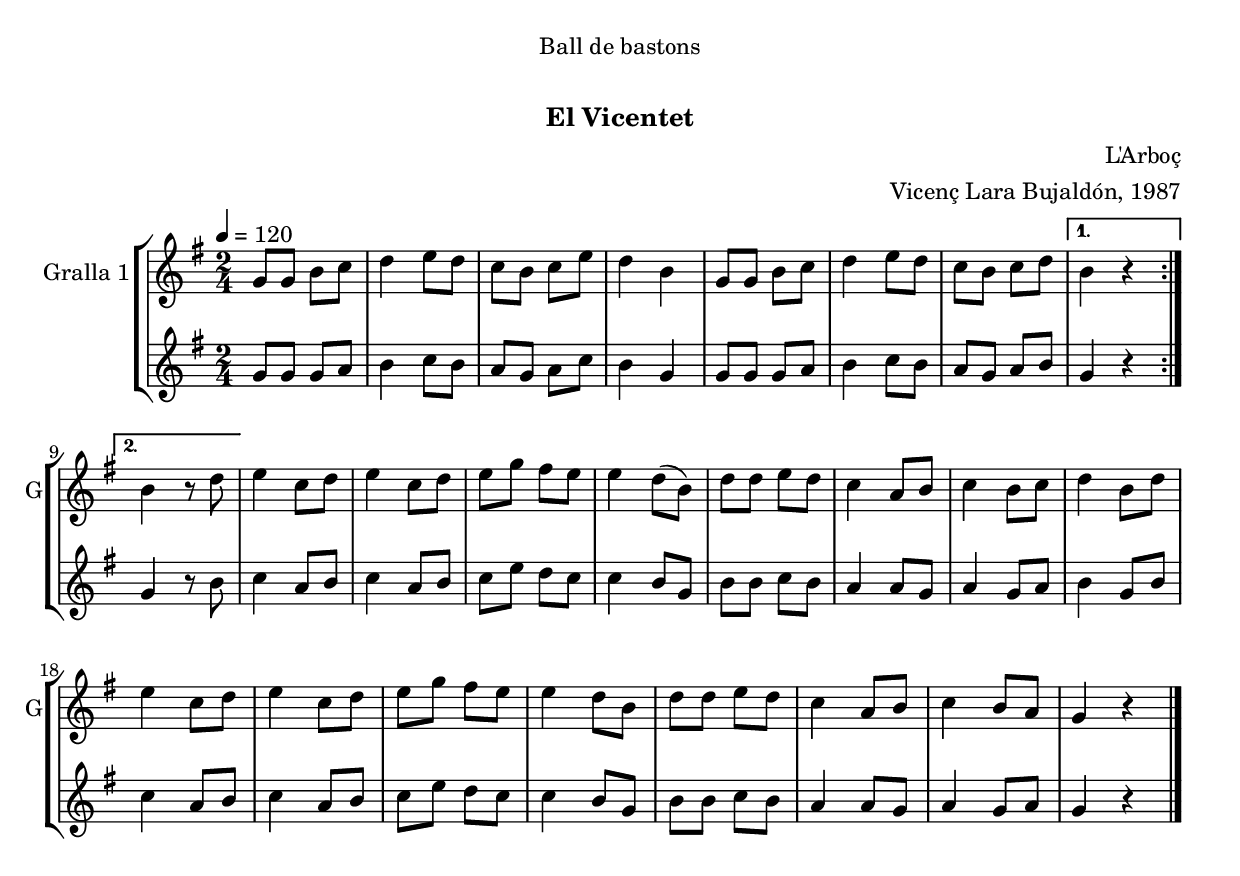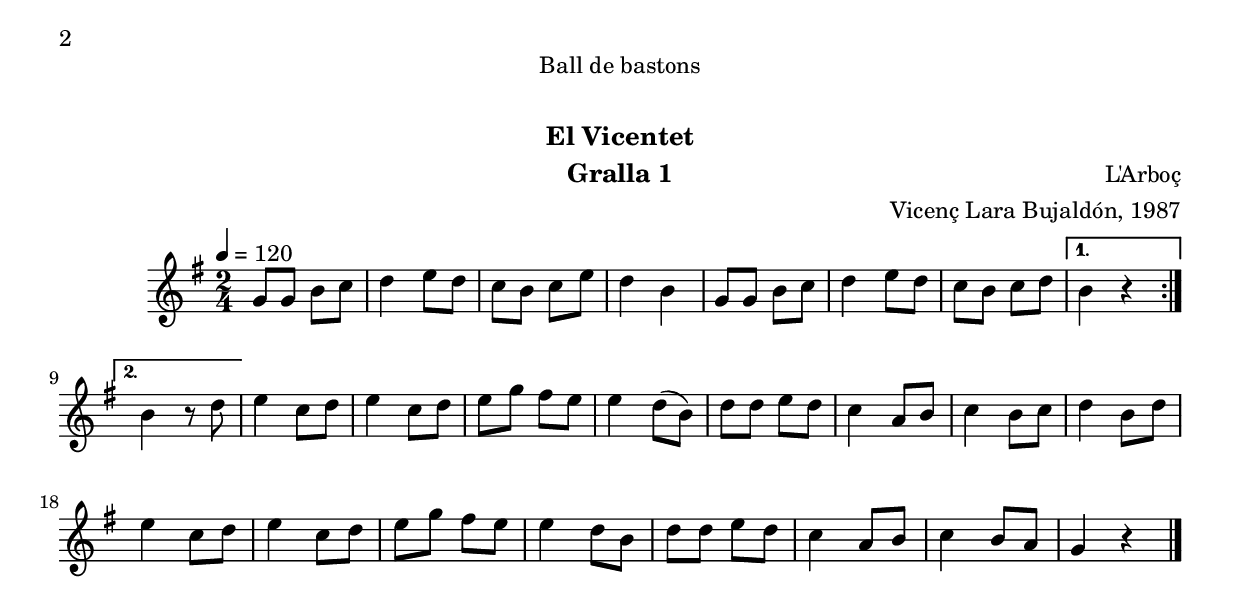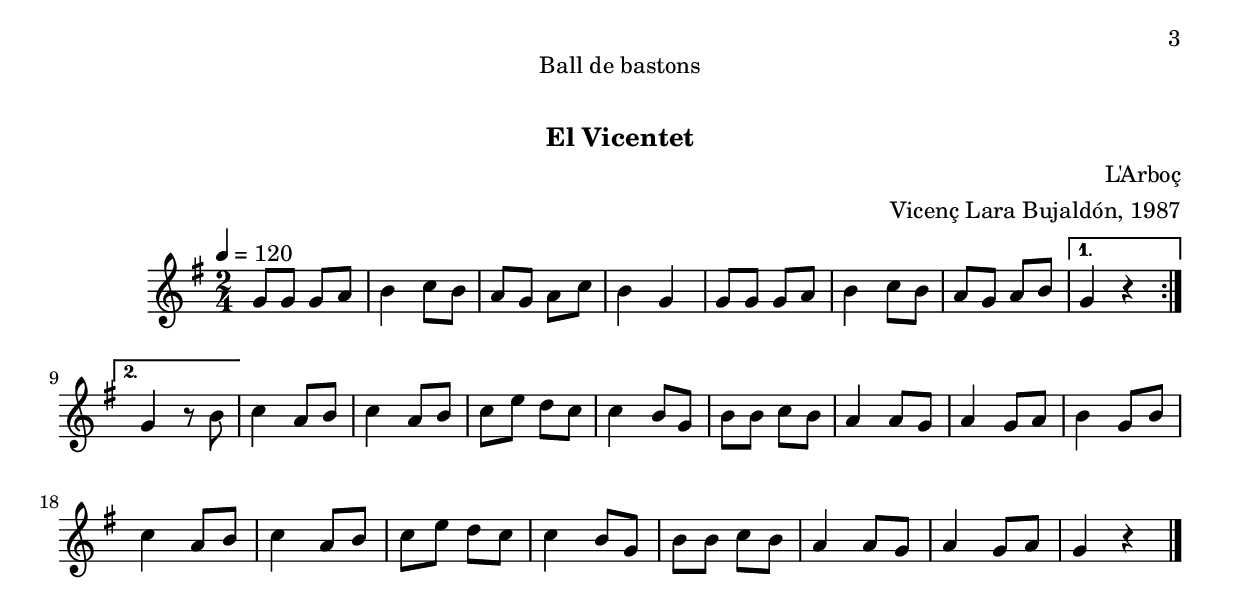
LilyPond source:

\version "2.16.0"

\header {
  dedication="Ball de bastons"
  title="          "
  subtitle="El Vicentet"
  subsubtitle=""
  poet=""
  meter=""
  piece=""
  composer="L'Arboç"
  arranger="Vicenç Lara Bujaldón, 1987"
  opus=""
  instrument=""
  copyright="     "
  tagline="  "
}

liniaroAa =
\relative g'
{
  \tempo 4=120
  \clef treble
  \key g \major
  \time 2/4
  \repeat volta 2 { g8 g b c  |
  d4 e8 d  |
  c8 b c e  |
  d4 b  |
  %05
  g8 g b c  |
  d4 e8 d  |
  c8 b c d }
  \alternative { { b4 r }
  { b4 r8 d } }
  %10
  e4 c8 d  |
  e4 c8 d  |
  e8 g fis e  |
  e4 d8 ( b )  |
  d8 d e d  |
  %15
  c4 a8 b  |
  c4 b8 c  |
  d4 b8 d  |
  e4 c8 d  |
  e4 c8 d  |
  %20
  e8 g fis e  |
  e4 d8 b  |
  d8 d e d  |
  c4 a8 b  |
  c4 b8 a  |
  %25
  g4 r  \bar "|."
}

liniaroAb =
\relative g'
{
  \tempo 4=120
  \clef treble
  \key g \major
  \time 2/4
  \repeat volta 2 { g8 g g a  |
  b4 c8 b  |
  a8 g a c  |
  b4 g  |
  %05
  g8 g g a  |
  b4 c8 b  |
  a8 g a b }
  \alternative { { g4 r }
  { g4 r8 b } }
  %10
  c4 a8 b  |
  c4 a8 b  |
  c8 e d c  |
  c4 b8 g  |
  b8 b c b  |
  %15
  a4 a8 g  |
  a4 g8 a  |
  b4 g8 b  |
  c4 a8 b  |
  c4 a8 b  |
  %20
  c8 e d c  |
  c4 b8 g  |
  b8 b c b  |
  a4 a8 g  |
  a4 g8 a  |
  %25
  g4 r  \bar "|."
}

\bookpart {
  \score {
    \new StaffGroup {
      \override Score.RehearsalMark #'self-alignment-X = #LEFT
      <<
        \new Staff \with {instrumentName = #"Gralla 1" shortInstrumentName = #"G"} \liniaroAa
        \new Staff \with {instrumentName = #"" shortInstrumentName = #" "} \liniaroAb
      >>
    }
    \layout {}
  }\score { \unfoldRepeats
    \new StaffGroup {
      \override Score.RehearsalMark #'self-alignment-X = #LEFT
      <<
        \new Staff \with {instrumentName = #"Gralla 1" shortInstrumentName = #"G"} \liniaroAa
        \new Staff \with {instrumentName = #"" shortInstrumentName = #" "} \liniaroAb
      >>
    }
    \midi {}
  }
}

\bookpart {
  \header {instrument="Gralla 1"}
  \score {
    \new StaffGroup {
      \override Score.RehearsalMark #'self-alignment-X = #LEFT
      <<
        \new Staff \liniaroAa
      >>
    }
    \layout {}
  }\score { \unfoldRepeats
    \new StaffGroup {
      \override Score.RehearsalMark #'self-alignment-X = #LEFT
      <<
        \new Staff \liniaroAa
      >>
    }
    \midi {}
  }
}

\bookpart {
  \header {instrument=""}
  \score {
    \new StaffGroup {
      \override Score.RehearsalMark #'self-alignment-X = #LEFT
      <<
        \new Staff \liniaroAb
      >>
    }
    \layout {}
  }\score { \unfoldRepeats
    \new StaffGroup {
      \override Score.RehearsalMark #'self-alignment-X = #LEFT
      <<
        \new Staff \liniaroAb
      >>
    }
    \midi {}
  }
}

